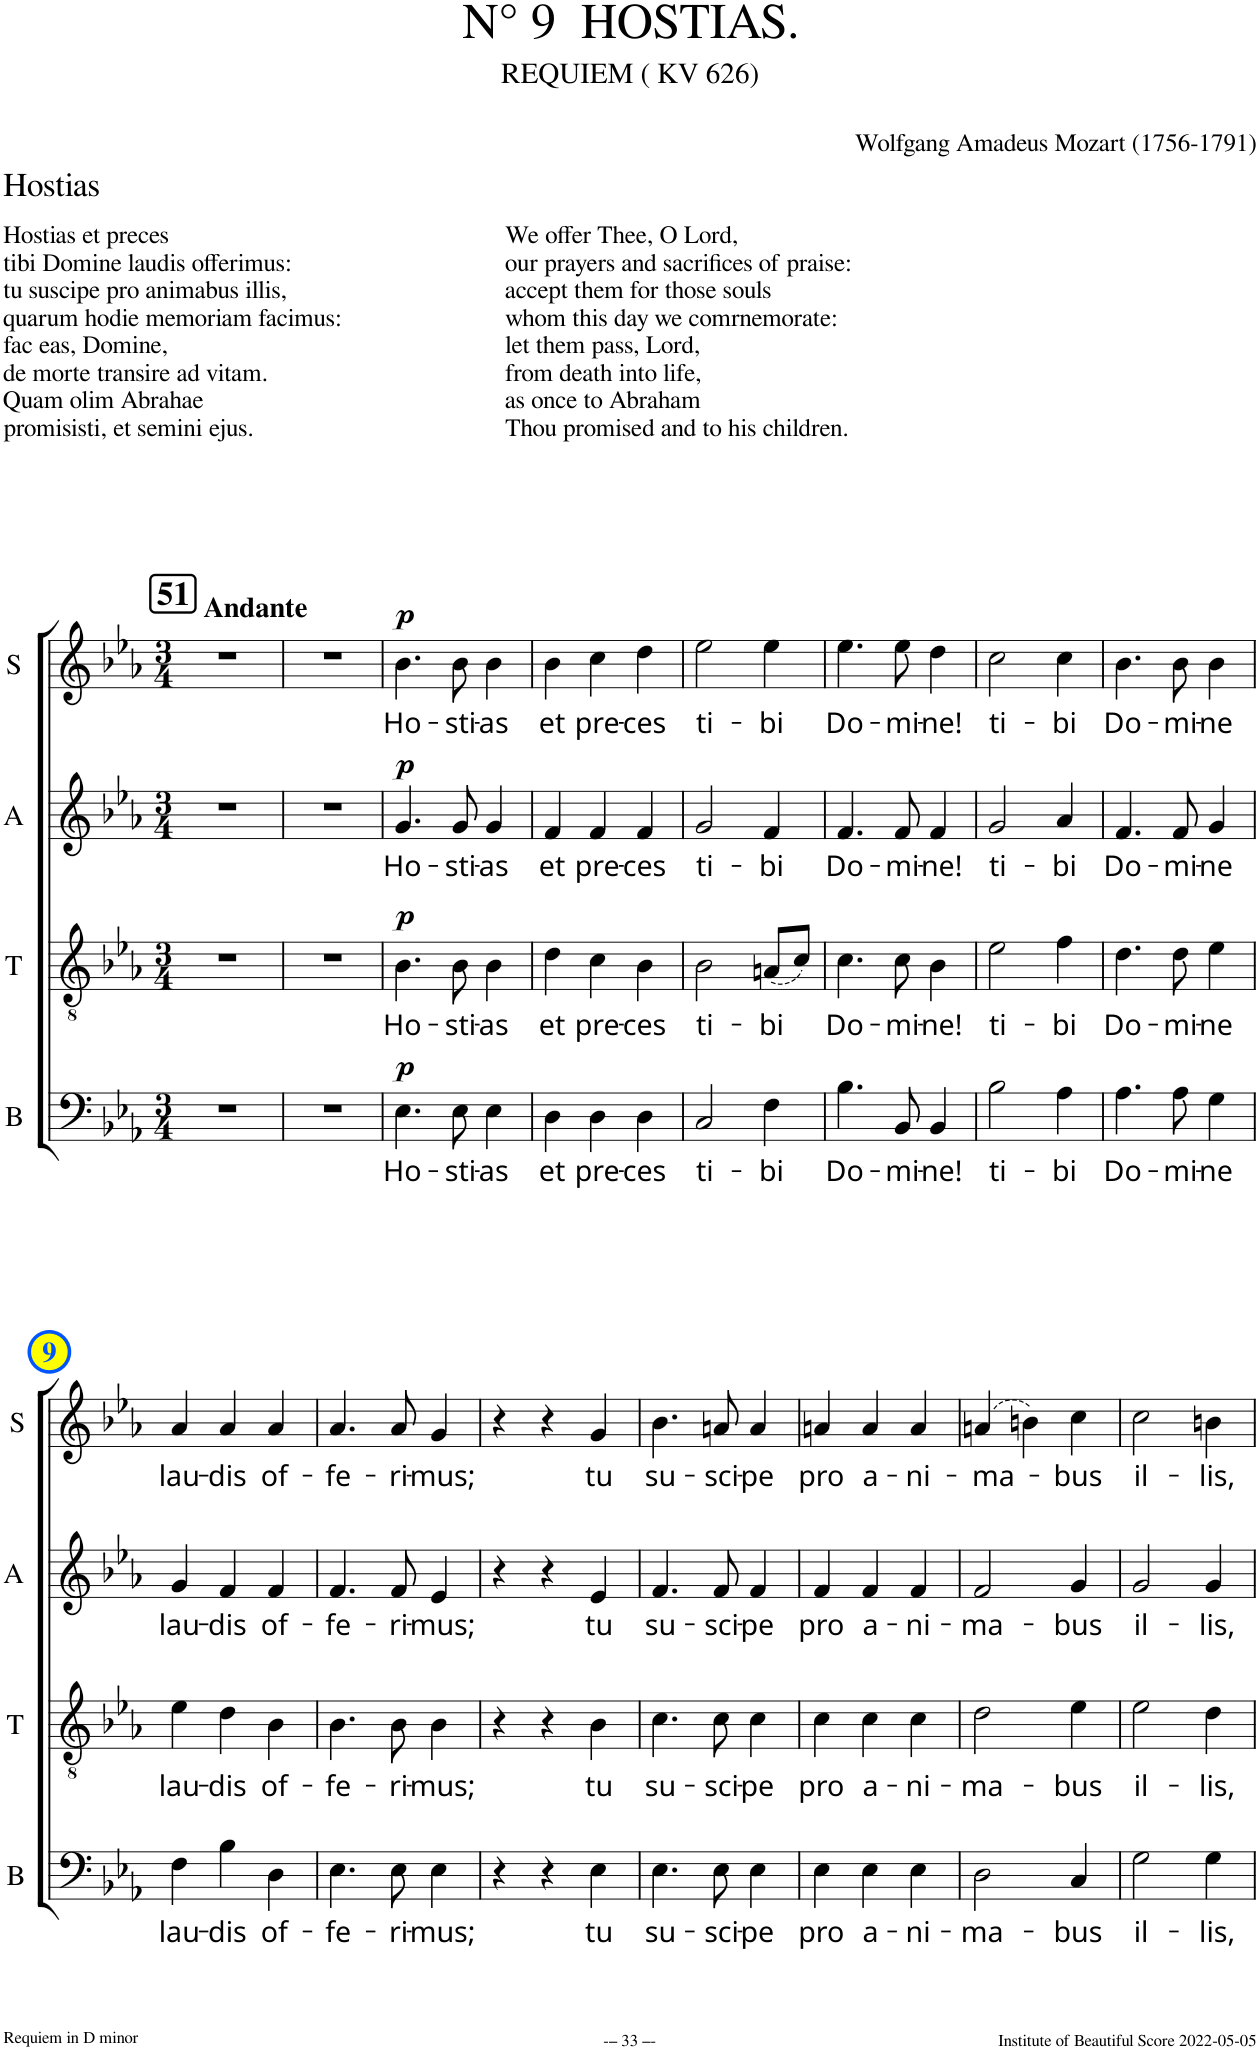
**kern	**text	**dynam	**kern	**text	**dynam	**kern	**text	**dynam	**kern	**text	**dynam
*part4	*part4	*part4	*part3	*part3	*part3	*part2	*part2	*part2	*part1	*part1	*part1
*staff4	*staff4	*staff4	*staff3	*staff3	*staff3	*staff2	*staff2	*staff2	*staff1	*staff1	*staff1
*I"B	*	*	*I"T	*	*	*I"A	*	*	*I"S	*	*
*I'B	*	*	*I'T	*	*	*I'A	*	*	*I'S	*	*
*clefF4	*	*	*clefGv2	*	*	*clefG2	*	*	*clefG2	*	*
*k[b-e-a-]	*	*	*k[b-e-a-]	*	*	*k[b-e-a-]	*	*	*k[b-e-a-]	*	*
*M3/4	*	*	*M3/4	*	*	*M3/4	*	*	*M3/4	*	*
!!LO:REH:place=s1:a:B:cj:fs=14:t=51
=1	=1	=1	=1	=1	=1	=1	=1	=1	=1	=1	=1
!	!	!	!	!	!	!	!	!	!LO:TX:a:B:t=Andante	!	!
2.r	.	.	2.r	.	.	2.r	.	.	2.r	.	.
=2	=2	=2	=2	=2	=2	=2	=2	=2	=2	=2	=2
2.r	.	.	2.r	.	.	2.r	.	.	2.r	.	.
=3	=3	=3	=3	=3	=3	=3	=3	=3	=3	=3	=3
!	!LO:LY:b	!LO:DY:a	!	!LO:LY:b	!LO:DY:a	!	!LO:LY:b	!LO:DY:a	!	!LO:LY:b	!LO:DY:a
4.E-\	-Ho-	p	4.B-\	-Ho-	p	4.g/	Ho-	p	4.b-\	Ho-	p
!	!LO:LY:b	!	!	!LO:LY:b	!	!	!LO:LY:b	!	!	!LO:LY:b	!
8E-\	-sti-	.	8B-\	-sti-	.	8g/	-sti-	.	8b-\	-sti-	.
!	!LO:LY:b	!	!	!LO:LY:b	!	!	!LO:LY:b	!	!	!LO:LY:b	!
4E-\	as	.	4B-\	as	.	4g/	-as	.	4b-\	-as	.
=4	=4	=4	=4	=4	=4	=4	=4	=4	=4	=4	=4
!	!LO:LY:b	!	!	!LO:LY:b	!	!	!LO:LY:b	!	!	!LO:LY:b	!
4D\	et	.	4d\	et	.	4f/	et	.	4b-\	et	.
!	!LO:LY:b	!	!	!LO:LY:b	!	!	!LO:LY:b	!	!	!LO:LY:b	!
4D\	-pre-	.	4c\	-pre-	.	4f/	pre-	.	4cc\	pre-	.
!	!LO:LY:b	!	!	!LO:LY:b	!	!	!LO:LY:b	!	!	!LO:LY:b	!
4D\	ces	.	4B-\	ces	.	4f/	-ces	.	4dd\	-ces	.
=5	=5	=5	=5	=5	=5	=5	=5	=5	=5	=5	=5
!	!LO:LY:b	!	!	!LO:LY:b	!	!	!LO:LY:b	!	!	!LO:LY:b	!
2C/	-ti-	.	2B-\	-ti-	.	2g/	ti-	.	2ee-\	ti-	.
!	!LO:LY:b	!	!	!LO:LY:b	!	!	!LO:LY:b	!	!	!LO:LY:b	!
4F\	bi	.	(8An/L	bi	.	4f/	-bi	.	4ee-\	-bi	.
.	.	.	8c/J)	.	.	.	.	.	.	.	.
=6	=6	=6	=6	=6	=6	=6	=6	=6	=6	=6	=6
!	!LO:LY:b	!	!	!LO:LY:b	!	!	!LO:LY:b	!	!	!LO:LY:b	!
4.B-\	-Do-	.	4.c\	-Do-	.	4.f/	Do-	.	4.ee-\	Do-	.
!	!LO:LY:b	!	!	!LO:LY:b	!	!	!LO:LY:b	!	!	!LO:LY:b	!
8BB-/	-mi-	.	8c\	-mi-	.	8f/	-mi-	.	8ee-\	-mi-	.
!	!LO:LY:b	!	!	!LO:LY:b	!	!	!LO:LY:b	!	!	!LO:LY:b	!
4BB-'~/	ne!	.	4B-'~\	ne!	.	4f'~/	-ne!	.	4dd'~\	-ne!	.
=7	=7	=7	=7	=7	=7	=7	=7	=7	=7	=7	=7
!	!LO:LY:b	!	!	!LO:LY:b	!	!	!LO:LY:b	!	!	!LO:LY:b	!
2B-\	-ti-	.	2e-\	-ti-	.	2g/	ti-	.	2cc\	ti-	.
!	!LO:LY:b	!	!	!LO:LY:b	!	!	!LO:LY:b	!	!	!LO:LY:b	!
4A-\	bi	.	4f\	bi	.	4a-/	-bi	.	4cc\	-bi	.
=8	=8	=8	=8	=8	=8	=8	=8	=8	=8	=8	=8
!	!LO:LY:b	!	!	!LO:LY:b	!	!	!LO:LY:b	!	!	!LO:LY:b	!
4.A-\	-Do-	.	4.d\	-Do-	.	4.f/	Do-	.	4.b-\	Do-	.
!	!LO:LY:b	!	!	!LO:LY:b	!	!	!LO:LY:b	!	!	!LO:LY:b	!
8A-\	-mi-	.	8d\	-mi-	.	8f/	-mi-	.	8b-\	-mi-	.
!	!LO:LY:b	!	!	!LO:LY:b	!	!	!LO:LY:b	!	!	!LO:LY:b	!
4G\	ne	.	4e-\	ne	.	4g/	-ne	.	4b-\	-ne	.
!!LO:LB:g=z
=9	=9	=9	=9	=9	=9	=9	=9	=9	=9	=9	=9
!	!LO:LY:b	!	!	!LO:LY:b	!	!	!LO:LY:b	!	!	!LO:LY:b	!
4F\	-lau-	.	4e-\	-lau-	.	4g/	lau-	.	4a-/	lau-	.
!	!LO:LY:b	!	!	!LO:LY:b	!	!	!LO:LY:b	!	!	!LO:LY:b	!
4B-\	dis	.	4d\	dis	.	4f/	-dis	.	4a-/	-dis	.
!	!LO:LY:b	!	!	!LO:LY:b	!	!	!LO:LY:b	!	!	!LO:LY:b	!
4D\	-of-	.	4B-\	-of-	.	4f/	of-	.	4a-/	of-	.
=10	=10	=10	=10	=10	=10	=10	=10	=10	=10	=10	=10
!	!LO:LY:b	!	!	!LO:LY:b	!	!	!LO:LY:b	!	!	!LO:LY:b	!
4.E-\	-fe-	.	4.B-\	-fe-	.	4.f/	-fe-	.	4.a-/	-fe-	.
!	!LO:LY:b	!	!	!LO:LY:b	!	!	!LO:LY:b	!	!	!LO:LY:b	!
8E-\	-ri-	.	8B-\	-ri-	.	8f/	-ri-	.	8a-/	-ri-	.
!	!LO:LY:b	!	!	!LO:LY:b	!	!	!LO:LY:b	!	!	!LO:LY:b	!
4E-\	mus;	.	4B-\	mus;	.	4e-/	-mus;	.	4g/	-mus;	.
=11	=11	=11	=11	=11	=11	=11	=11	=11	=11	=11	=11
4r	.	.	4r	.	.	4r	.	.	4r	.	.
4r	.	.	4r	.	.	4r	.	.	4r	.	.
!	!LO:LY:b	!	!	!LO:LY:b	!	!	!LO:LY:b	!	!	!LO:LY:b	!
4E-\	tu	.	4B-\	tu	.	4e-/	tu	.	4g/	tu	.
=12	=12	=12	=12	=12	=12	=12	=12	=12	=12	=12	=12
!	!LO:LY:b	!	!	!LO:LY:b	!	!	!LO:LY:b	!	!	!LO:LY:b	!
4.E-\	-su-	.	4.c\	-su-	.	4.f/	su-	.	4.b-\	su-	.
!	!LO:LY:b	!	!	!LO:LY:b	!	!	!LO:LY:b	!	!	!LO:LY:b	!
8E-\	-sci-	.	8c\	-sci-	.	8f/	-sci-	.	8an/	-sci-	.
!	!LO:LY:b	!	!	!LO:LY:b	!	!	!LO:LY:b	!	!	!LO:LY:b	!
4E-\	pe	.	4c\	pe	.	4f/	-pe	.	4a/	-pe	.
=13	=13	=13	=13	=13	=13	=13	=13	=13	=13	=13	=13
!	!LO:LY:b	!	!	!LO:LY:b	!	!	!LO:LY:b	!	!	!LO:LY:b	!
4E-\	pro	.	4c\	pro	.	4f/	pro	.	4an/	pro	.
!	!LO:LY:b	!	!	!LO:LY:b	!	!	!LO:LY:b	!	!	!LO:LY:b	!
4E-\	-a-	.	4c\	-a-	.	4f/	a-	.	4a/	a-	.
!	!LO:LY:b	!	!	!LO:LY:b	!	!	!LO:LY:b	!	!	!LO:LY:b	!
4E-\	-ni-	.	4c\	-ni-	.	4f/	-ni-	.	4a/	-ni-	.
=14	=14	=14	=14	=14	=14	=14	=14	=14	=14	=14	=14
!	!LO:LY:b	!	!	!LO:LY:b	!	!	!LO:LY:b	!	!	!LO:LY:b	!
2D\	-ma-	.	2d\	-ma-	.	2f/	-ma-	.	(4an/	-ma-	.
.	.	.	.	.	.	.	.	.	4bn\)	.	.
!	!LO:LY:b	!	!	!LO:LY:b	!	!	!LO:LY:b	!	!	!LO:LY:b	!
4C/	bus	.	4e-\	bus	.	4g/	-bus	.	4cc\	-bus	.
=15	=15	=15	=15	=15	=15	=15	=15	=15	=15	=15	=15
!	!LO:LY:b	!	!	!LO:LY:b	!	!	!LO:LY:b	!	!	!LO:LY:b	!
2G\	-il-	.	2e-\	-il-	.	2g/	il-	.	2cc\	il-	.
!	!LO:LY:b	!	!	!LO:LY:b	!	!	!LO:LY:b	!	!	!LO:LY:b	!
4G\	lis,	.	4d\	lis,	.	4g/	-lis,	.	4bn\	-lis,	.
=	=	=	=	=	=	=	=	=	=	=	=
*-	*-	*-	*-	*-	*-	*-	*-	*-	*-	*-	*-
